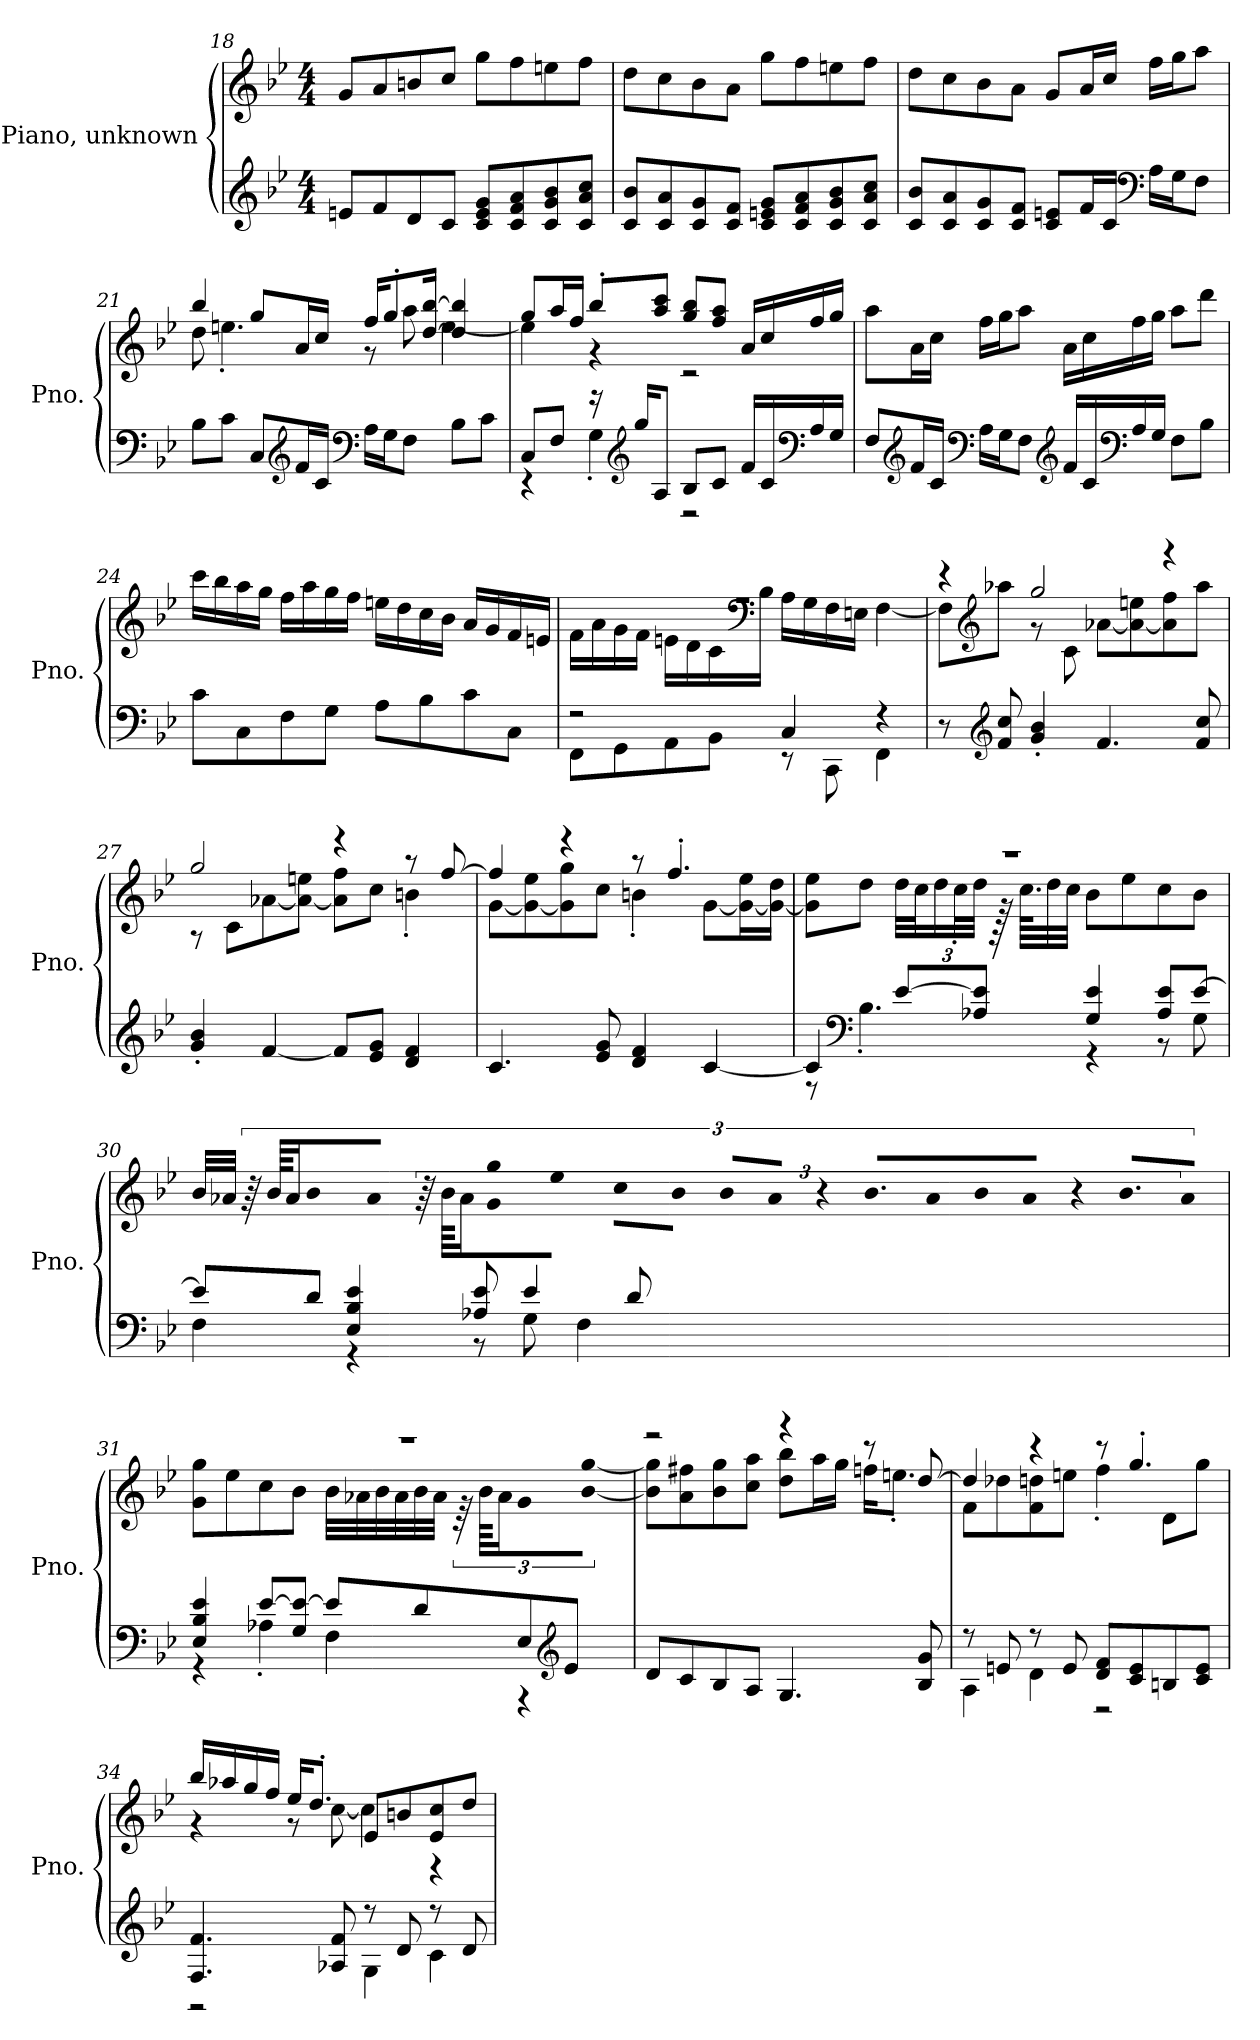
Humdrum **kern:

**kern	**kern
*part1	*part1
*staff2	*staff1
*I"Piano, unknown	*
*I'Pno.	*
*clefG2	*clefG2
*k[b-e-]	*k[b-e-]
*M4/4	*M4/4
=18	=18
8en/L	8g/L
8f/	8a/
8d/	8bn/
8c/J	8cc/J
8c/ 8e/ 8g/L	8gg\L
8c/ 8f/ 8a/	8ff\
8c/ 8g/ 8b-/	8een\
8c/ 8a/ 8cc/J	8ff\J
!!LO:PB:g=z
=19	=19
8c/ 8b-/L	8dd\L
8c/ 8a/	8cc\
8c/ 8g/	8b-\
8c/ 8f/J	8a\J
8c/ 8en/ 8g/L	8gg\L
8c/ 8f/ 8a/	8ff\
8c/ 8g/ 8b-/	8een\
8c/ 8a/ 8cc/J	8ff\J
=20	=20
8c/ 8b-/L	8dd\L
8c/ 8a/	8cc\
8c/ 8g/	8b-\
8c/ 8f/J	8a\J
8c/ 8en/L	8g/L
16f/L	16a/L
16c/JJ	16cc/JJ
*clefF4	*
16A\LL	16ff\LL
16G\J	16gg\J
8F\J	8aa\J
=21	=21
*	*^
8B-\L	4bb-/	8dd\
8c\J	.	4.een'\
8C/L	8gg/L	.
*clefG2	*	*
16f/L	16a/L	.
16c/JJ	16cc/JJ	.
*clefF4	*	*
16A\LL	16ff/KL	8r
16G\J	8gg'/	.
8F\J	.	8aa\
.	[16dd/ [16bb-/Jk	.
8B-\L	4dd/] 4bb-/]	[4ee\
8c\J	.	.
!!LO:LB:g=z	!!
=22	=22	=22
*^	*	*
8C/L	4r	8gg/L	4ee\]
8F/J	.	16aa/L	.
.	.	16ff/JJ	.
16r	4G'\	8bb-'/L	4r
*clefG2	*	*	*
16gg/KL	.	.	.
8A/J	.	8aa/ 8ccc/J	.
8B-/L	2r	8gg/ 8bb-/L	2r
8c/J	.	8ff/ 8aa/J	.
16f/LL	.	16a/LL	.
16c/	.	16cc/	.
*clefF4	*	*	*
16A/	.	16ff/	.
16G/JJ	.	16gg/JJ	.
*v	*v	*	*
*	*v	*v
=23	=23
8F/L	8aa\L
*clefG2	*
16f/L	16a\L
16c/JJ	16cc\JJ
*clefF4	*
16A\LL	16ff\LL
16G\J	16gg\J
8F\J	8aa\J
*clefG2	*
16f/LL	16a\LL
16c/	16cc\
*clefF4	*
16A/	16ff\
16G/JJ	16gg\JJ
8F\L	8aa\L
8B-\J	8ddd\J
!!LO:LB:g=z
=24	=24
8c\L	16ccc\LL
.	16bb-\
8C\	16aa\
.	16gg\JJ
8F\	16ff\LL
.	16aa\
8G\J	16gg\
.	16ff\JJ
8A\L	16een\LL
.	16dd\
8B-\	16cc\
.	16b-\JJ
8c\	16a/LL
.	16g/
8C\J	16f/
.	16en/JJ
=25	=25
*^	*^
2r	8FF\L	1r	16f\LL
.	.	.	16a\
.	8GG\	.	16g\
.	.	.	16f\JJ
.	8AA\	.	16en\LL
.	.	.	16d\
.	8BB-\J	.	16c\
*	*	*clefF4	*
.	.	.	16B-\JJ
4C/	8r	.	16A\LL
.	.	.	16G\
.	8CC\	.	16F\
.	.	.	16En\JJ
4r	4FF\	.	[4F\
*v	*v	*	*
!!LO:LB:g=z	!!
=26	=26	=26
8r	4r	8F\L]
*clefG2	*clefG2	*
8f/ 8cc/	.	8aa-X\J
4g/' 4b-/'	2gg/	8r
.	.	8c\
4.f/	.	[8a-X\L
.	.	8a-\_ 8een\
.	4r	8a-\] 8ff\
8f/ 8cc/	.	8aa-\J
=27	=27	=27
4g/' 4b-/'	2gg/	8r
.	.	8c\L
[4f/	.	[8a-X\
.	.	8a-\_ 8een\J
8f/L]	4r	8a-\] 8ff\L
8e-/ 8g/J	.	8cc\J
4d/ 4f/	8r	4bn'\
.	[8ff/	.
=28	=28	=28
4.c/	4ff/]	[8g\L
.	.	8g\_ 8ee-\
.	4r	8g\] 8gg\
8e-/ 8g/	.	8cc\J
4d/ 4f/	8r	4bn'\
.	4.ff'/	.
[4c/	.	[8g\L
.	.	16g\_ 16ee-\L
.	.	16g\_ 16dd\JJ
!!LO:LB:g=z	!!
=29	=29	=29
*^	*	*
4c/]	8r	1r	8g\] 8ee-\L
*clefF4	*	*	*
.	4.B-'\	.	8dd\J
[8e-/L	.	.	32dd\LLL
.	.	.	32cc\J
*	*	*	*Xbrackettup
.	.	.	24dd\
.	.	.	48cc'\L
8A-X/ 8e-/]J	.	.	32dd\JJJ
.	.	.	128r
.	.	.	64.cc\KLLL
.	.	.	32dd\
.	.	.	32cc\JJJ
4G/ 4e-/	4r	.	8b-\L
.	.	.	8ee-\
8A-/ 8e-/L	8r	.	8cc\
[8e-/J	8G\	.	8b-\J
*	*	*v	*v
=30	=30	=30
8e-/L]	4F\	32b-/LLL
.	.	32a-X/JJJ
*	*	*brackettup
.	.	96r
.	.	96b-/KKLL
.	.	24a-/
8d/J	.	32b-/L
.	.	32a-/JJJ
.	.	96r
.	.	96b-\KKLL
.	.	24a-\J
4E-/ 4B-/ 4e-/	4r	8g\ 8gg\
.	.	8ee-\J
8A-X/ 8e-/	8r	8cc\L
4e-/	8G\	8b-\J
.	4F\	32b-/LLL
.	.	32a-/JJJ
.	.	128r
.	.	64.b-/KLLL
.	.	32a-/
8d/	.	32b-/
.	.	32a-/JJJ
.	.	128r
.	.	64.b-/KLLL
.	.	32a-/JJJ
!!LO:LB:g=z
=31	=31	=31
*	*	*^
4E-/ 4B-/ 4e-/	4r	1r	8g\ 8gg\L
.	.	.	8ee-\
[8e-/L	4A-X'\	.	8cc\
8G/ 8e-/_J	.	.	8b-\J
8e-/L]	4F\	.	32b-\LLL
.	.	.	32a-X\
.	.	.	32b-\
.	.	.	32a-\
8d/	.	.	32b-\
.	.	.	32a-\JJJ
.	.	.	96r
.	.	.	96b-\KKLL
.	.	.	24a-\J
8E-/	4r	.	8g\
*clefG2	*	*	*
8e-/J	.	.	[8b-\ [8gg\J
*v	*v	*	*
=32	=32	=32
8d/L	2r	8b-\] 8gg\]L
8c/	.	8a\ 8ff#X\
8B-/	.	8b-\ 8gg\
8A/J	.	8cc\ 8aa\J
4.G/	4r	8dd\ 8bb-\L
.	.	16aa\L
.	.	16gg\JJ
.	8r	16ffn\KL
.	.	8.een'\J
8B-/ 8g/	[8dd/	.
!!LO:PB:g=z	!!
=33	=33	=33
*^	*	*
8r	4A\	4dd/]	8f\L
8en/	.	.	8dd-X\
8r	4d\	4r	8f\ 8ddn\
8e/	.	.	8een\J
8d/ 8f/L	2r	8r	4ff'\
8c/ 8e/	.	4.gg'/	.
8Bn/	.	.	8d\L
8c/ 8e/J	.	.	8gg\J
=34	=34	=34	=34
4.F/ 4.f/	2r	16bb-/LL	4r
.	.	16aa-X/	.
.	.	16gg/	.
.	.	16ff/JJ	.
.	.	16ee-/KL	8r
.	.	8.dd'/J	.
8A-X/ 8f/	.	.	[8cc\
8r	4G\	8e-/L	4cc\]
8d/	.	8bn/	.
8r	4c\	8e-/ 8cc/	4r
8d/	.	8dd/J	.
*v	*v	*	*
*	*v	*v
=	=
*-	*-
